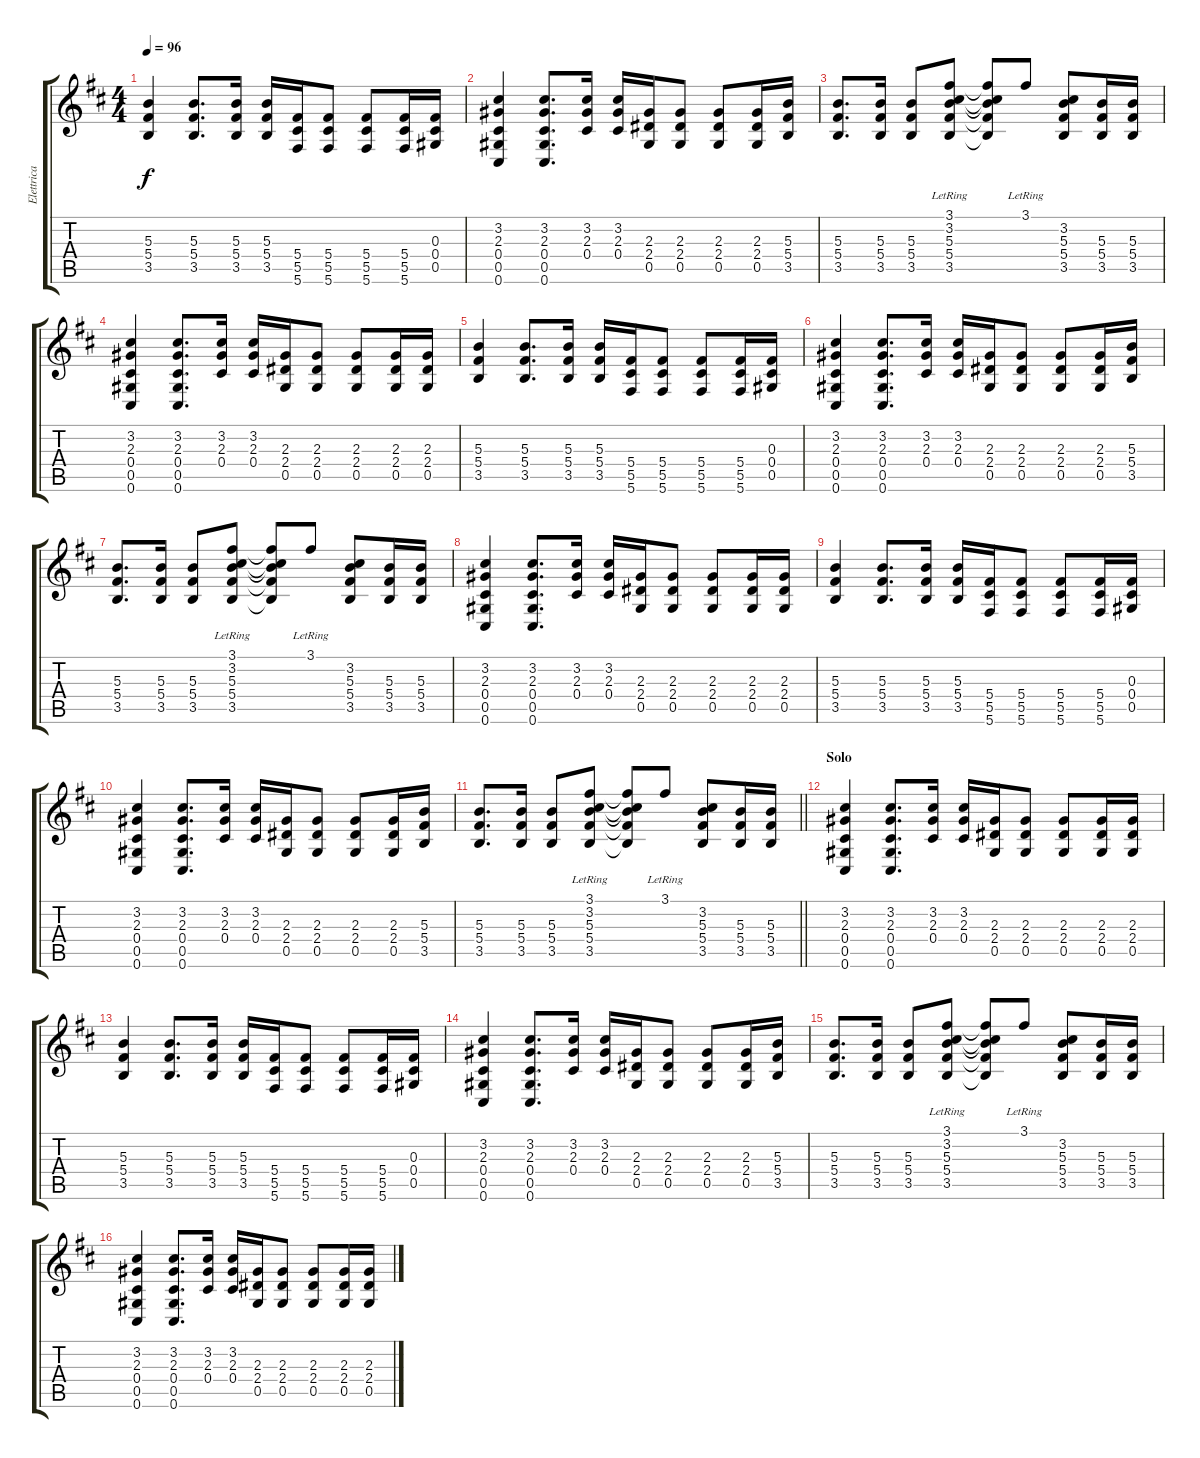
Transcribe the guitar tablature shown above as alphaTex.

\track ("Elettrica Acc" "Elettrica ") {instrument overdrivenguitar}
\staff {score tabs}
\tuning (Eb4 Bb3 Gb3 Db3 Ab2 Db2) {hide}
\ts (4 4)
\tempo 96
\clef g2
\ks d
(5.3 5.4 3.5).4{dy f} (5.3 5.4 3.5).8{d} (5.3 5.4 3.5).16 (5.3 5.4 3.5).16 (5.4 5.5 5.6).16 (5.4 5.5 5.6).8 (5.4 5.5 5.6).8 (5.4 5.5 5.6).16 (0.3 0.4 0.5).16 |
(3.2 2.3 0.4 0.5 0.6).4 (3.2 2.3 0.4 0.5 0.6).8{d} (3.2 2.3 0.4).16 (3.2 2.3 0.4).16 (2.3 2.4 0.5).16 (2.3 2.4 0.5).8 (2.3 2.4 0.5).8 (2.3 2.4 0.5).16 (5.3 5.4 3.5).16 |
(5.3 5.4 3.5).8{d} (5.3 5.4 3.5).16 (5.3 5.4 3.5).8 (3.1{lr} 3.2 5.3 5.4 3.5).8 (3.1{t} 3.2{t} 5.3{t} 5.4{t} 3.5{t}).8 3.1{lr}.8 (3.2 5.3 5.4 3.5).8 (5.3 5.4 3.5).16 (5.3 5.4 3.5).16 |
(3.2 2.3 0.4 0.5 0.6).4 (3.2 2.3 0.4 0.5 0.6).8{d} (3.2 2.3 0.4).16 (3.2 2.3 0.4).16 (2.3 2.4 0.5).16 (2.3 2.4 0.5).8 (2.3 2.4 0.5).8 (2.3 2.4 0.5).16 (2.3 2.4 0.5).16 |
(5.3 5.4 3.5).4 (5.3 5.4 3.5).8{d} (5.3 5.4 3.5).16 (5.3 5.4 3.5).16 (5.4 5.5 5.6).16 (5.4 5.5 5.6).8 (5.4 5.5 5.6).8 (5.4 5.5 5.6).16 (0.3 0.4 0.5).16 |
(3.2 2.3 0.4 0.5 0.6).4 (3.2 2.3 0.4 0.5 0.6).8{d} (3.2 2.3 0.4).16 (3.2 2.3 0.4).16 (2.3 2.4 0.5).16 (2.3 2.4 0.5).8 (2.3 2.4 0.5).8 (2.3 2.4 0.5).16 (5.3 5.4 3.5).16 |
(5.3 5.4 3.5).8{d} (5.3 5.4 3.5).16 (5.3 5.4 3.5).8 (3.1{lr} 3.2 5.3 5.4 3.5).8 (3.1{t} 3.2{t} 5.3{t} 5.4{t} 3.5{t}).8 3.1{lr}.8 (3.2 5.3 5.4 3.5).8 (5.3 5.4 3.5).16 (5.3 5.4 3.5).16 |
(3.2 2.3 0.4 0.5 0.6).4 (3.2 2.3 0.4 0.5 0.6).8{d} (3.2 2.3 0.4).16 (3.2 2.3 0.4).16 (2.3 2.4 0.5).16 (2.3 2.4 0.5).8 (2.3 2.4 0.5).8 (2.3 2.4 0.5).16 (2.3 2.4 0.5).16 |
(5.3 5.4 3.5).4 (5.3 5.4 3.5).8{d} (5.3 5.4 3.5).16 (5.3 5.4 3.5).16 (5.4 5.5 5.6).16 (5.4 5.5 5.6).8 (5.4 5.5 5.6).8 (5.4 5.5 5.6).16 (0.3 0.4 0.5).16 |
(3.2 2.3 0.4 0.5 0.6).4 (3.2 2.3 0.4 0.5 0.6).8{d} (3.2 2.3 0.4).16 (3.2 2.3 0.4).16 (2.3 2.4 0.5).16 (2.3 2.4 0.5).8 (2.3 2.4 0.5).8 (2.3 2.4 0.5).16 (5.3 5.4 3.5).16 |
\barLineRight lightlight
(5.3 5.4 3.5).8{d} (5.3 5.4 3.5).16 (5.3 5.4 3.5).8 (3.1{lr} 3.2 5.3 5.4 3.5).8 (3.1{t} 3.2{t} 5.3{t} 5.4{t} 3.5{t}).8 3.1{lr}.8 (3.2 5.3 5.4 3.5).8 (5.3 5.4 3.5).16 (5.3 5.4 3.5).16 |
\section ("" "Solo")
(3.2 2.3 0.4 0.5 0.6).4 (3.2 2.3 0.4 0.5 0.6).8{d} (3.2 2.3 0.4).16 (3.2 2.3 0.4).16 (2.3 2.4 0.5).16 (2.3 2.4 0.5).8 (2.3 2.4 0.5).8 (2.3 2.4 0.5).16 (2.3 2.4 0.5).16 |
(5.3 5.4 3.5).4 (5.3 5.4 3.5).8{d} (5.3 5.4 3.5).16 (5.3 5.4 3.5).16 (5.4 5.5 5.6).16 (5.4 5.5 5.6).8 (5.4 5.5 5.6).8 (5.4 5.5 5.6).16 (0.3 0.4 0.5).16 |
(3.2 2.3 0.4 0.5 0.6).4 (3.2 2.3 0.4 0.5 0.6).8{d} (3.2 2.3 0.4).16 (3.2 2.3 0.4).16 (2.3 2.4 0.5).16 (2.3 2.4 0.5).8 (2.3 2.4 0.5).8 (2.3 2.4 0.5).16 (5.3 5.4 3.5).16 |
(5.3 5.4 3.5).8{d} (5.3 5.4 3.5).16 (5.3 5.4 3.5).8 (3.1{lr} 3.2 5.3 5.4 3.5).8 (3.1{t} 3.2{t} 5.3{t} 5.4{t} 3.5{t}).8 3.1{lr}.8 (3.2 5.3 5.4 3.5).8 (5.3 5.4 3.5).16 (5.3 5.4 3.5).16 |
(3.2 2.3 0.4 0.5 0.6).4 (3.2 2.3 0.4 0.5 0.6).8{d} (3.2 2.3 0.4).16 (3.2 2.3 0.4).16 (2.3 2.4 0.5).16 (2.3 2.4 0.5).8 (2.3 2.4 0.5).8 (2.3 2.4 0.5).16 (2.3 2.4 0.5).16
